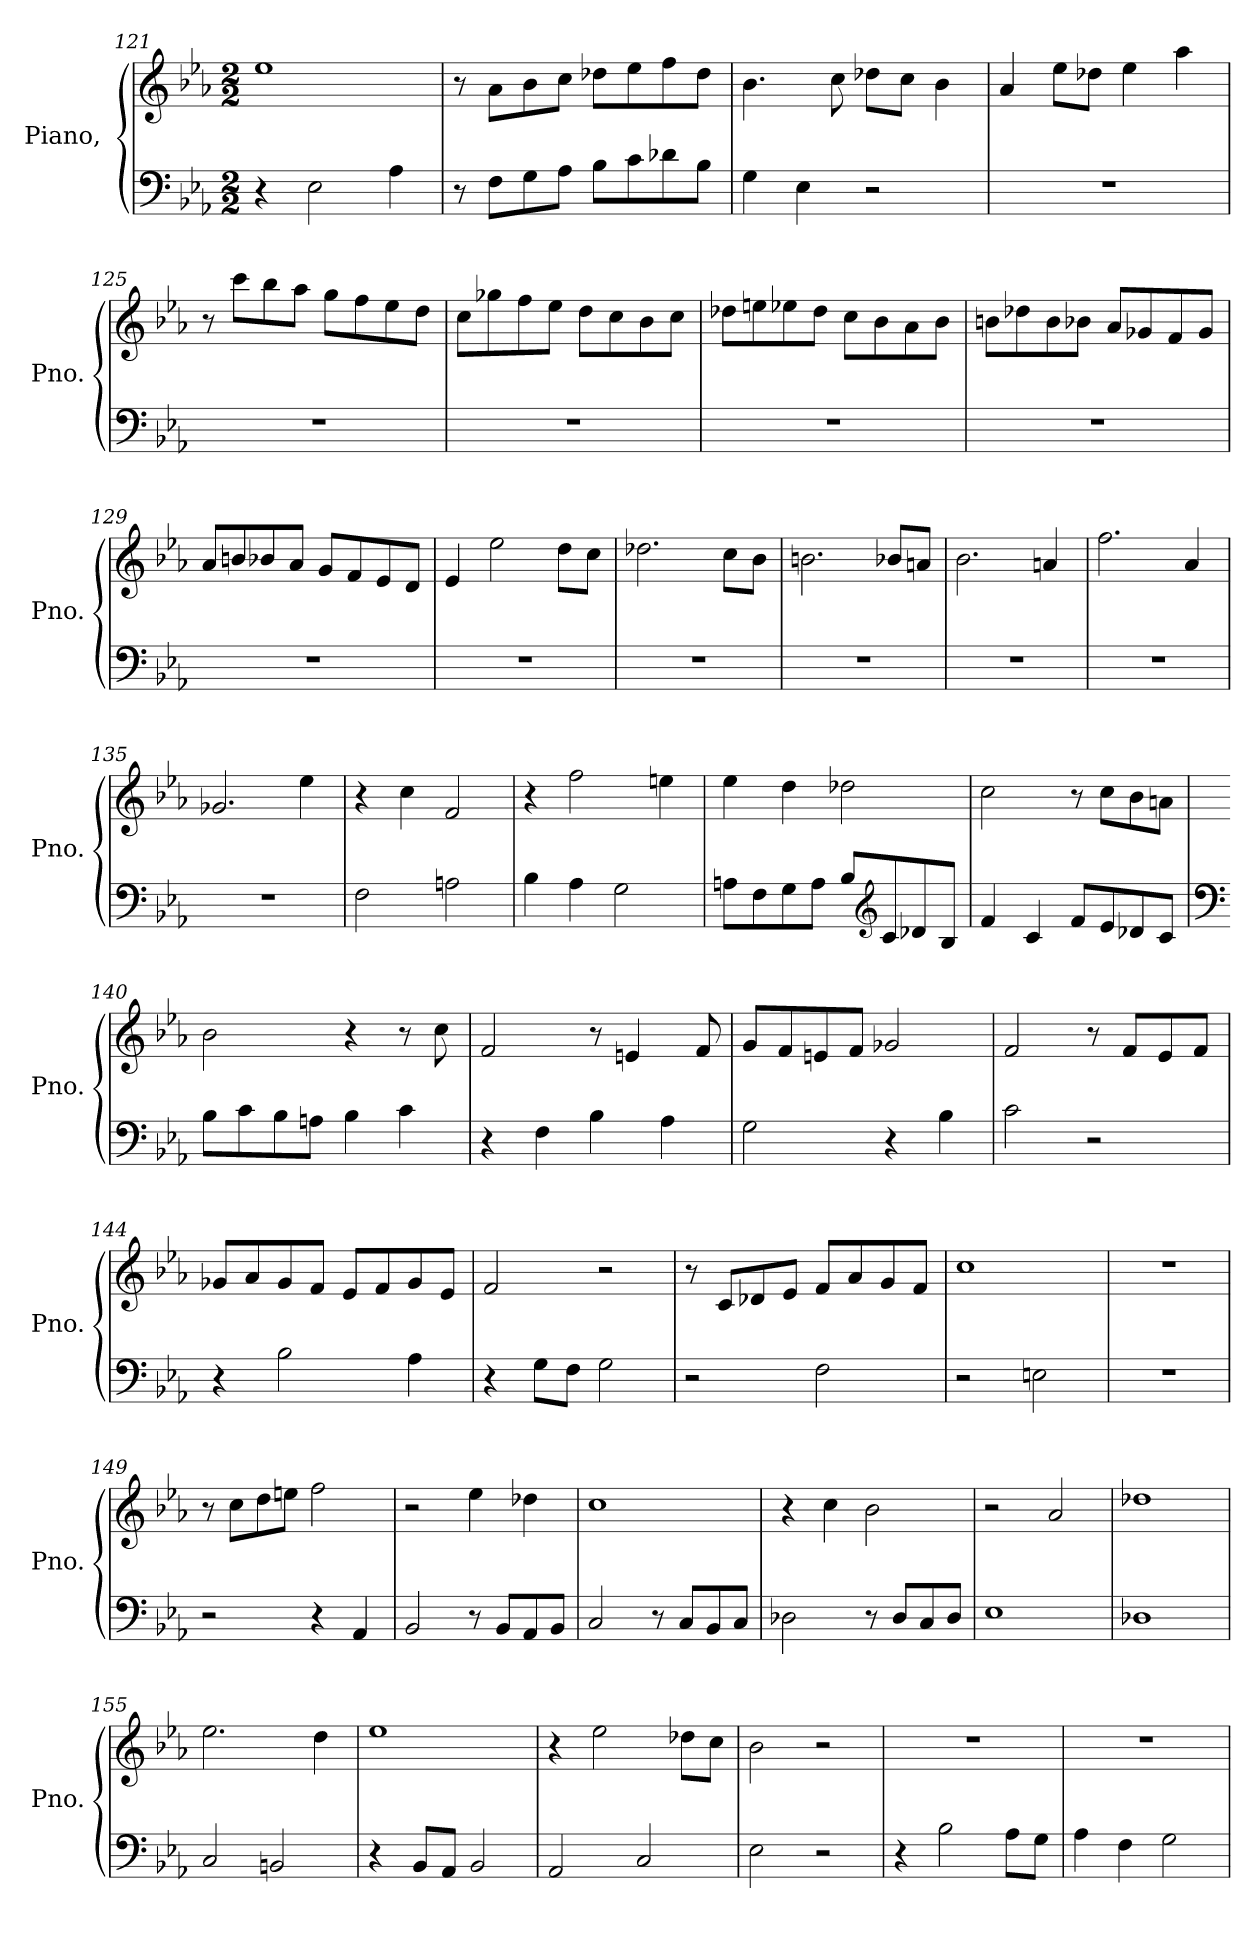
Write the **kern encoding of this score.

**kern	**kern
*part2	*part1
*staff2	*staff1
*I"Piano, \new	*I"Piano, \new
*I'Pno.	*I'Pno.
*clefF4	*clefG2
*k[b-e-a-]	*k[b-e-a-]
*M2/2	*M2/2
=121	=121
4r	1ee-
2E-\	.
4A-\	.
!!LO:LB:g=z
=122	=122
8r	8r
8F\L	8a-\L
8G\	8b-\
8A-\J	8cc\J
8B-\L	8dd-X\L
8c\	8ee-\
8d-X\	8ff\
8B-\J	8dd-\J
=123	=123
4G\	4.b-\
4E-\	.
.	8cc\
2r	8dd-X\L
.	8cc\J
.	4b-\
=124	=124
1r	4a-/
.	8ee-\L
.	8dd-X\J
.	4ee-\
.	4aa-\
=125	=125
1r	8r
.	8ccc\L
.	8bb-\
.	8aa-\J
.	8gg\L
.	8ff\
.	8ee-\
.	8dd\J
=126	=126
1r	8cc\L
.	8gg-X\
.	8ff\
.	8ee-\J
.	8dd\L
.	8cc\
.	8b-\
.	8cc\J
!!LO:PB:g=z
=127	=127
1r	8dd-X\L
.	8een\
.	8ee-X\
.	8dd-\J
.	8cc\L
.	8b-\
.	8a-\
.	8b-\J
=128	=128
1r	8bn\L
.	8dd-X\
.	8b\
.	8b-X\J
.	8a-/L
.	8g-X/
.	8f/
.	8g-/J
=129	=129
1r	8a-/L
.	8bn/
.	8b-X/
.	8a-/J
.	8g/L
.	8f/
.	8e-/
.	8d/J
=130	=130
1r	4e-/
.	2ee-\
.	8dd\L
.	8cc\J
=131	=131
1r	2.dd-X\
.	8cc\L
.	8b-\J
!!LO:LB:g=z
=132	=132
1r	2.bn\
.	8b-X/L
.	8an/J
=133	=133
1r	2.b-\
.	4an/
=134	=134
1r	2.ff\
.	4a-/
=135	=135
1r	2.g-X/
.	4ee-\
=136	=136
2F\	4r
.	4cc\
2An\	2f/
=137	=137
4B-\	4r
4A-\	2ff\
2G\	.
.	4een\
=138	=138
8An\L	4ee-\
8F\	.
8G\	4dd\
8A\J	.
8B-/L	2dd-X\
*clefG2	*
8c/	.
8d-X/	.
8B-/J	.
!!LO:LB:g=z
=139	=139
4f/	2cc\
4c/	.
8f/L	8r
8e-/	8cc\L
8d-X/	8b-\
8c/J	8an\J
=140	=140
*clefF4	*
8B-\L	2b-\
8c\	.
8B-\	.
8An\J	.
4B-\	4r
4c\	8r
.	8cc\
=141	=141
4r	2f/
4F\	.
4B-\	8r
.	4en/
4A-\	.
.	8f/
=142	=142
2G\	8g/L
.	8f/
.	8en/
.	8f/J
4r	2g-X/
4B-\	.
=143	=143
2c\	2f/
2r	8r
.	8f/L
.	8e-/
.	8f/J
!!LO:LB:g=z
=144	=144
4r	8g-X/L
.	8a-/
2B-\	8g-/
.	8f/J
.	8e-/L
.	8f/
4A-\	8g-/
.	8e-/J
=145	=145
4r	2f/
8G\L	.
8F\J	.
2G\	2r
=146	=146
2r	8r
.	8c/L
.	8d-X/
.	8e-/J
2F\	8f/L
.	8a-/
.	8g/
.	8f/J
=147	=147
2r	1cc
2En\	.
=148	=148
1r	1r
=149	=149
2r	8r
.	8cc\L
.	8dd\
.	8een\J
4r	2ff\
4AA-/	.
=150	=150
2BB-/	2r
8r	4ee-\
8BB-/L	.
8AA-/	4dd-X\
8BB-/J	.
!!LO:LB:g=z
=151	=151
2C/	1cc
8r	.
8C/L	.
8BB-/	.
8C/J	.
=152	=152
2D-X\	4r
.	4cc\
8r	2b-\
8D-/L	.
8C/	.
8D-/J	.
=153	=153
1E-	2r
.	2a-/
=154	=154
1D-X	1dd-X
=155	=155
2C/	2.ee-\
2BBn/	.
.	4dd\
=156	=156
4r	1ee-
8BB-/L	.
8AA-/J	.
2BB-/	.
=157	=157
2AA-/	4r
.	2ee-\
2C/	.
.	8dd-X\L
.	8cc\J
=158	=158
2E-\	2b-\
2r	2r
=159	=159
4r	1r
2B-\	.
8A-\L	.
8G\J	.
!!LO:LB:g=z
=160	=160
4A-\	1r
4F\	.
2G\	.
=	=
*-	*-
